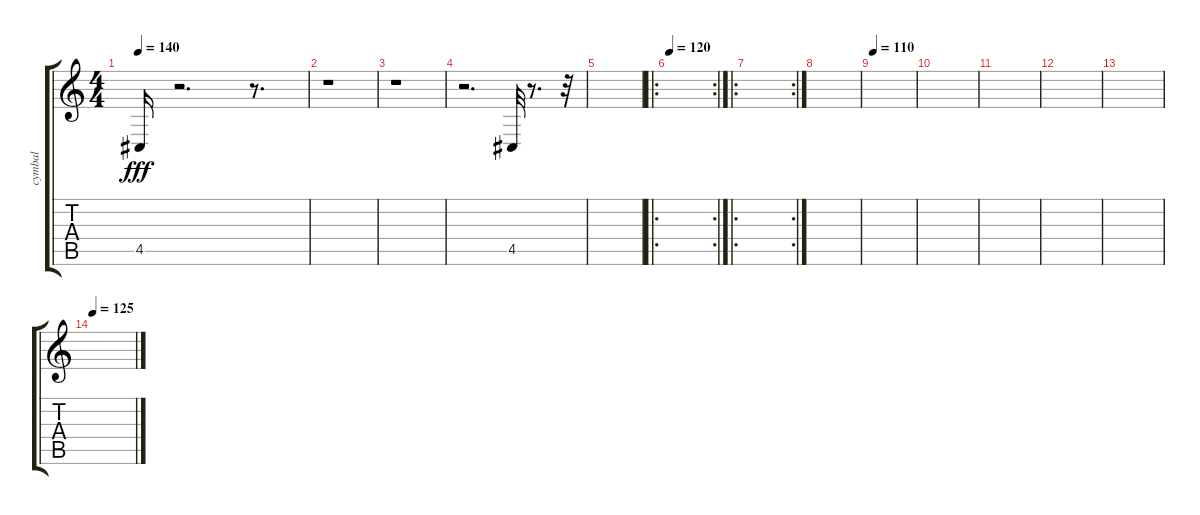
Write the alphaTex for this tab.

\track ("cymbal" "cymbal") {instrument reversecymbal}
\staff {score tabs}
\tuning (E4 B3 G3 D3 A2 E2) {hide}
\ts (4 4)
\tempo 140
\clef g2
\ks c
4.5.16{dy fff} r.2{d} r.8{d} |
r.1 |
r.1 |
r.2{d} 4.5.32 r.8{d} r.32 |
|
\ro
\rc 2
\tempo 120
|
\ro
\rc 2
|
|
\tempo 110
|
|
|
|
|
\tempo 125
